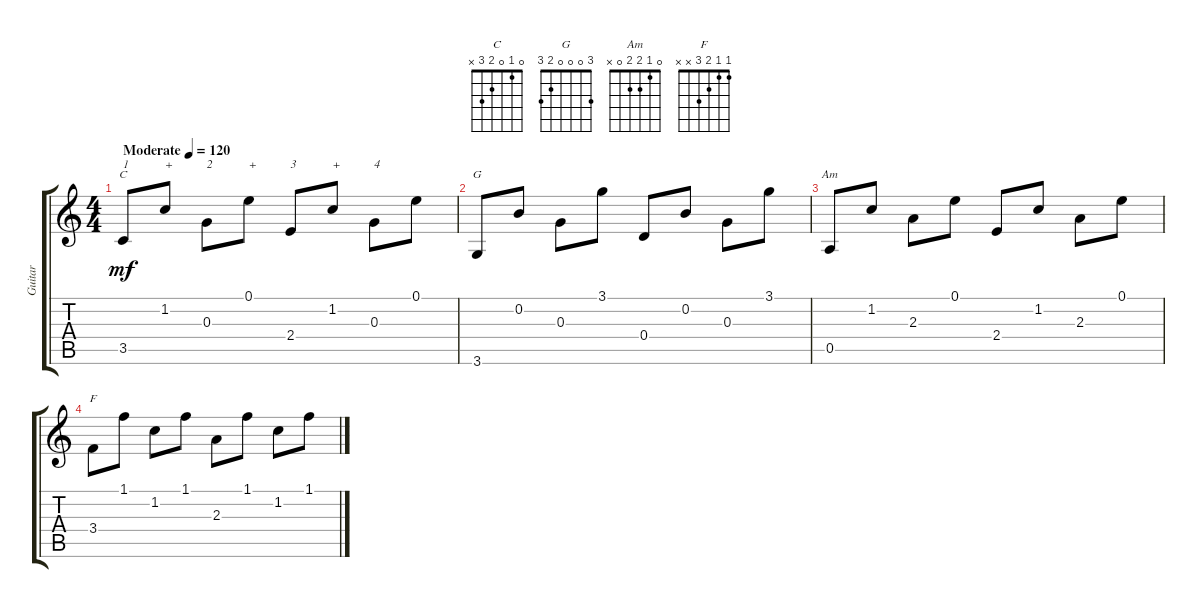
\track ("Guitar" "Guitar") {instrument acousticguitarnylon}
\staff {score tabs}
\tuning (E4 B3 G3 D3 A2 E2) {hide}
\chord ("C" 0 1 0 2 3 x)
\chord ("G" 3 0 0 0 2 3)
\chord ("Am" 0 1 2 2 0 x)
\chord ("F" 1 1 2 3 x x)
\ts (4 4)
\tempo (120 "Moderate")
\clef g2
\ks c
3.5.8{ch "C" txt "1" dy mf instrument acousticguitarnylon} 1.2.8{txt "+"} 0.3.8{txt "2"} 0.1.8{txt "+"} 2.4.8{txt "3"} 1.2.8{txt "+"} 0.3.8{txt "4"} 0.1.8 |
3.6.8{ch "G"} 0.2.8 0.3.8 3.1.8 0.4.8 0.2.8 0.3.8 3.1.8 |
0.5.8{ch "Am"} 1.2.8 2.3.8 0.1.8 2.4.8 1.2.8 2.3.8 0.1.8 |
3.4.8{ch "F"} 1.1.8 1.2.8 1.1.8 2.3.8 1.1.8 1.2.8 1.1.8
